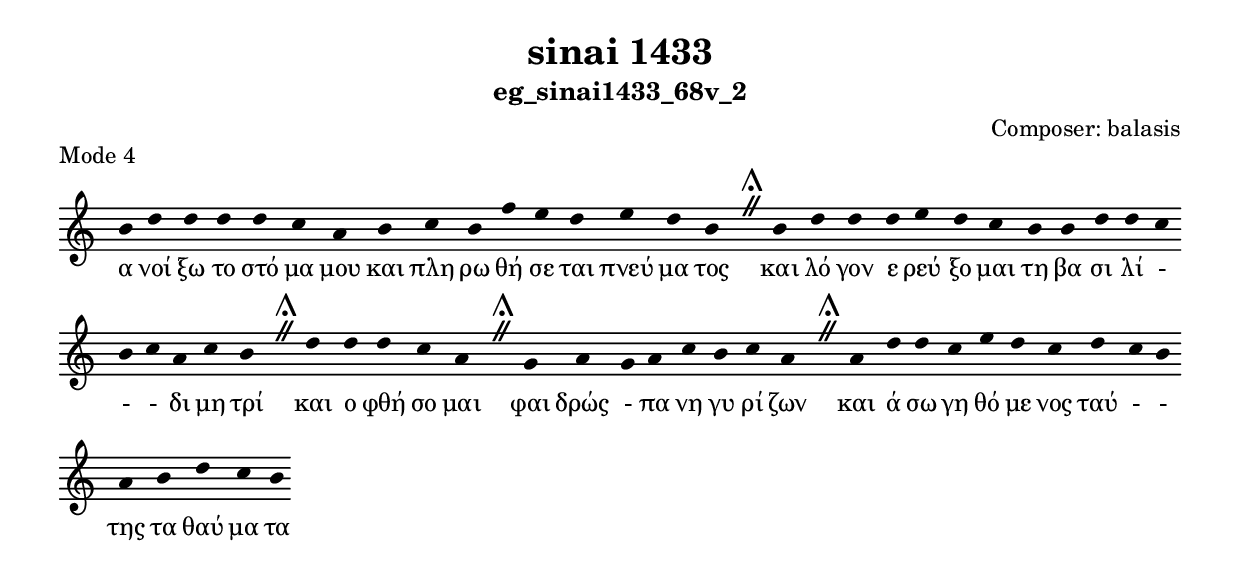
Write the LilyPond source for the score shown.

\include "gregorian.ly"

	\header {
 	  title = "sinai 1433"
	  subtitle = "eg_sinai1433_68v_2"
	  composer = "Composer: balasis"
	  piece = "Mode 4"
	}

	chant = {
	  b'4 d''4 d''4 d''4 d''4 c''4 a'4 b'4 c''4 b'4 f''4 e''4 d''4 e''4 d''4 b'4 \divisioMaior
 b'4 d''4 d''4 d''4 e''4 d''4 c''4 b'4 b'4 d''4 d''4 c''4 b'4 c''4 a'4 c''4 b'4 \divisioMaior
 d''4 d''4 d''4 c''4 a'4 \divisioMaior
 g'4 a'4 g'4 a'4 c''4 b'4 c''4 a'4 \divisioMaior
 a'4 d''4 d''4 c''4 e''4 d''4 c''4 d''4 c''4 b'4 a'4 b'4 d''4 c''4 b'4\finalis
	}

	verba = \lyricmode {α νοί ξω το στό μα μου και πλη ρω θή σε ται πνεύ μα τος 
και λό γον ε ρεύ ξο μαι τη βα σι λί -  -  - δι μη τρί 
και ο φθή σο μαι 
φαι δρώς - πα νη γυ ρί ζων 
και ά σω γη θό με νος ταύ -  - της τα θαύ μα τα 
	}


	\score {
	  \new Staff <<
	  \new Voice = "melody" \chant
	  \new Lyrics = "one" \lyricsto melody \verba
	  >>
	  \layout {
	    \context {
	      \Staff
	      \remove "Time_signature_engraver"
	      \remove "Bar_engraver"
	    }
	    \context {
	      \Voice
	      \remove "Stem_engraver"
	    }
	  }
	}